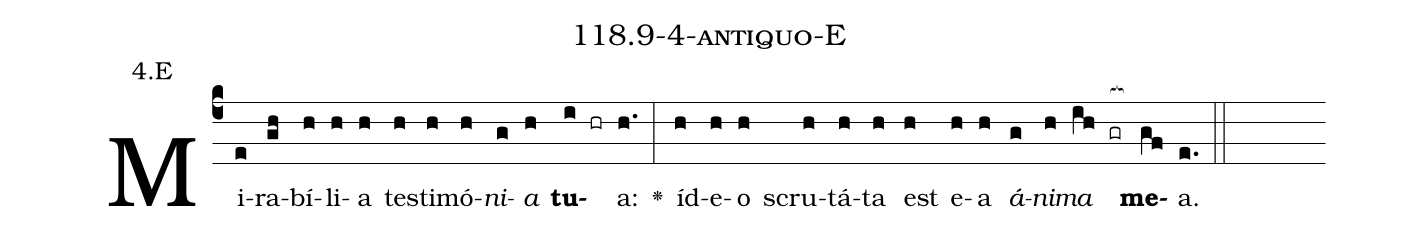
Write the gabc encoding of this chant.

name: 118.9-4-antiquo-E;
annotation: 4.E;
%%
(c4)Mi(e)ra(gh)bí(h)li(h)a(h) tes(h)ti(h)mó(h)<i>ni</i>(g)<i>a</i>(h) <b>tu</b>(i hr)a:(h.) <v>\greheightstar</v>(:) íd(h)e(h)o(h) scru(h)tá(h)ta(h) est(h) e(h)a(h) <i>á</i>(g)<i>ni</i>(h)<i>ma</i>(ih gr[ocb:1{]) <b>me</b>(gf[ocb:0}])a.(e.) (::)


%E(h) u(g) o(h) u(ih) a(gf) e.(e.) (::)
